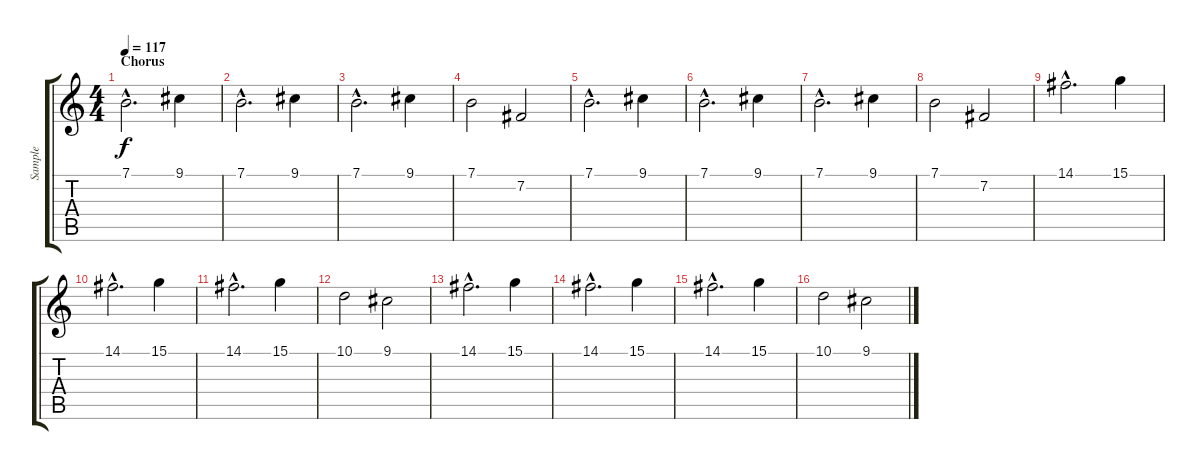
\track ("Sample" "Sample") {instrument drawbarorgan}
\staff {score tabs}
\tuning (E4 B3 G3 D3 A2 E2) {hide}
\ts (4 4)
\section ("" "Chorus")
\tempo 117
\clef g2
\ks c
7.1{hac}.2{d dy f} 9.1.4 |
7.1{hac}.2{d} 9.1.4 |
7.1{hac}.2{d} 9.1.4 |
7.1.2 7.2.2 |
7.1{hac}.2{d} 9.1.4 |
7.1{hac}.2{d} 9.1.4 |
7.1{hac}.2{d} 9.1.4 |
7.1.2 7.2.2 |
14.1{hac}.2{d} 15.1.4 |
14.1{hac}.2{d} 15.1.4 |
14.1{hac}.2{d} 15.1.4 |
10.1.2 9.1.2 |
14.1{hac}.2{d} 15.1.4 |
14.1{hac}.2{d} 15.1.4 |
14.1{hac}.2{d} 15.1.4 |
10.1.2 9.1.2
